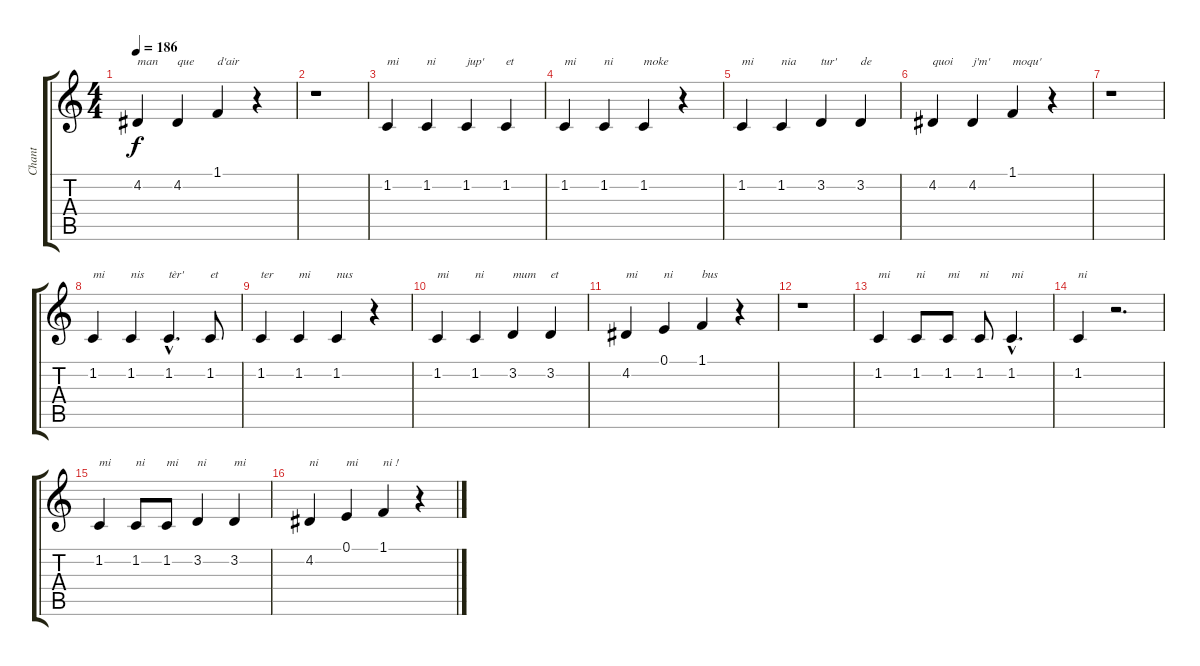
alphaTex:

\track ("Chant" "Chant") {instrument tangoaccordion}
\staff {score tabs}
\tuning (E4 B3 G3 D3 A2 E2) {hide}
\ts (4 4)
\tempo 186
\clef g2
\ks c
4.2.4{txt "man" dy f} 4.2.4{txt "que"} 1.1.4{txt "d'air"} r.4 |
r.1 |
1.2.4{txt "mi"} 1.2.4{txt "ni"} 1.2.4{txt "jup'"} 1.2.4{txt "et"} |
1.2.4{txt "mi"} 1.2.4{txt "ni"} 1.2.4{txt "moke"} r.4 |
1.2.4{txt "mi"} 1.2.4{txt "nia"} 3.2.4{txt "tur'"} 3.2.4{txt "de"} |
4.2.4{txt "quoi"} 4.2.4{txt "j'm'"} 1.1.4{txt "moqu'"} r.4 |
r.1 |
1.2.4{txt "mi"} 1.2.4{txt "nis"} 1.2{hac}.4{d txt "tèr'"} 1.2.8{txt "et"} |
1.2.4{txt "ter"} 1.2.4{txt "mi"} 1.2.4{txt "nus"} r.4 |
1.2.4{txt "mi"} 1.2.4{txt "ni"} 3.2.4{txt "mum"} 3.2.4{txt "et"} |
4.2.4{txt "mi"} 0.1.4{txt "ni"} 1.1.4{txt "bus"} r.4 |
r.1 |
1.2.4{txt "mi"} 1.2.8{txt "ni"} 1.2.8{txt "mi"} 1.2.8{txt "ni"} 1.2{hac}.4{d txt "mi"} |
1.2.4{txt "ni"} r.2{d} |
1.2.4{txt "mi"} 1.2.8{txt "ni"} 1.2.8{txt "mi"} 3.2.4{txt "ni"} 3.2.4{txt "mi"} |
4.2.4{txt "ni"} 0.1.4{txt "mi"} 1.1.4{txt "ni !"} r.4
